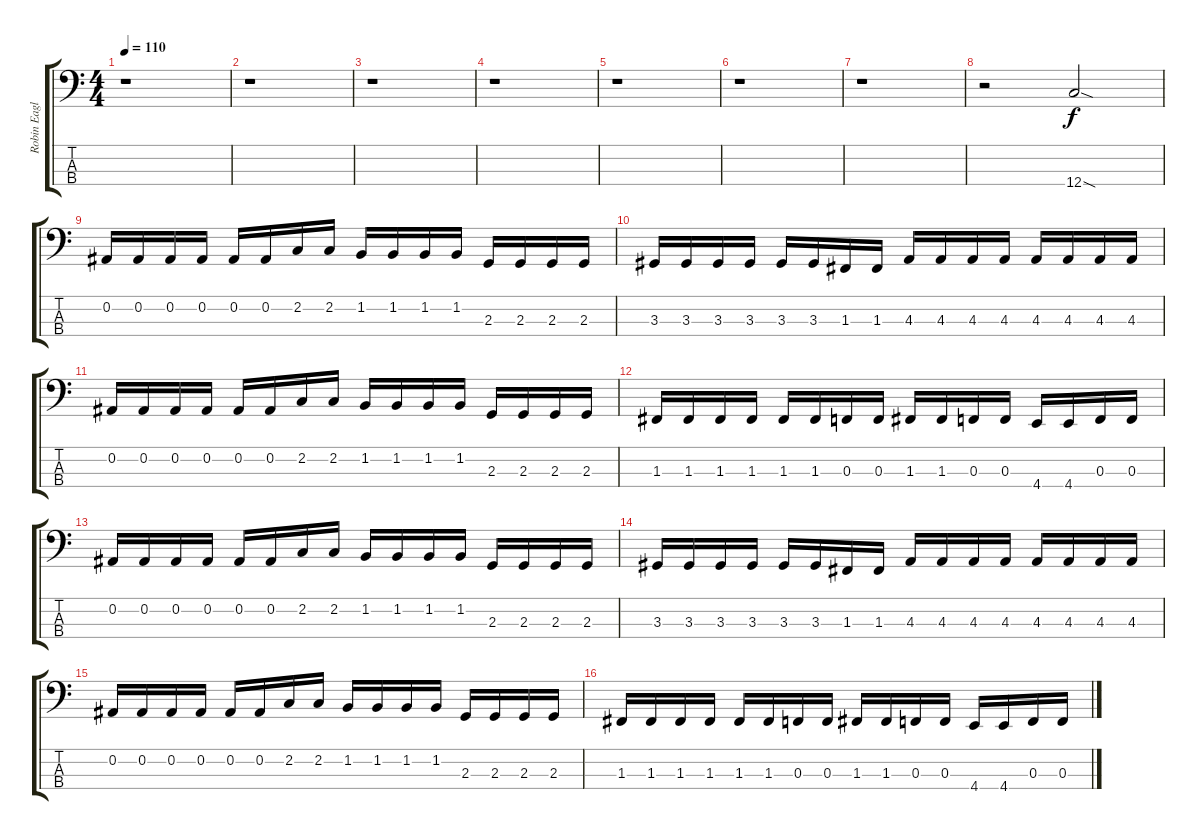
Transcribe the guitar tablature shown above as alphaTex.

\track ("Robin Eaglestone" "Robin Eagl") {instrument electricbasspick}
\staff {score tabs}
\tuning (Eb2 Bb1 F1 C1) {hide}
\ts (4 4)
\tempo 110
\clef f4
\ks c
r.1{dy f} |
r.1 |
r.1 |
r.1 |
r.1 |
r.1 |
r.1 |
r.2 12.4{sod}.2 |
0.2.16 0.2.16 0.2.16 0.2.16 0.2.16 0.2.16 2.2.16 2.2.16 1.2.16 1.2.16 1.2.16 1.2.16 2.3.16 2.3.16 2.3.16 2.3.16 |
3.3.16 3.3.16 3.3.16 3.3.16 3.3.16 3.3.16 1.3.16 1.3.16 4.3.16 4.3.16 4.3.16 4.3.16 4.3.16 4.3.16 4.3.16 4.3.16 |
0.2.16 0.2.16 0.2.16 0.2.16 0.2.16 0.2.16 2.2.16 2.2.16 1.2.16 1.2.16 1.2.16 1.2.16 2.3.16 2.3.16 2.3.16 2.3.16 |
1.3.16 1.3.16 1.3.16 1.3.16 1.3.16 1.3.16 0.3.16 0.3.16 1.3.16 1.3.16 0.3.16 0.3.16 4.4.16 4.4.16 0.3.16 0.3.16 |
0.2.16 0.2.16 0.2.16 0.2.16 0.2.16 0.2.16 2.2.16 2.2.16 1.2.16 1.2.16 1.2.16 1.2.16 2.3.16 2.3.16 2.3.16 2.3.16 |
3.3.16 3.3.16 3.3.16 3.3.16 3.3.16 3.3.16 1.3.16 1.3.16 4.3.16 4.3.16 4.3.16 4.3.16 4.3.16 4.3.16 4.3.16 4.3.16 |
0.2.16 0.2.16 0.2.16 0.2.16 0.2.16 0.2.16 2.2.16 2.2.16 1.2.16 1.2.16 1.2.16 1.2.16 2.3.16 2.3.16 2.3.16 2.3.16 |
1.3.16 1.3.16 1.3.16 1.3.16 1.3.16 1.3.16 0.3.16 0.3.16 1.3.16 1.3.16 0.3.16 0.3.16 4.4.16 4.4.16 0.3.16 0.3.16
